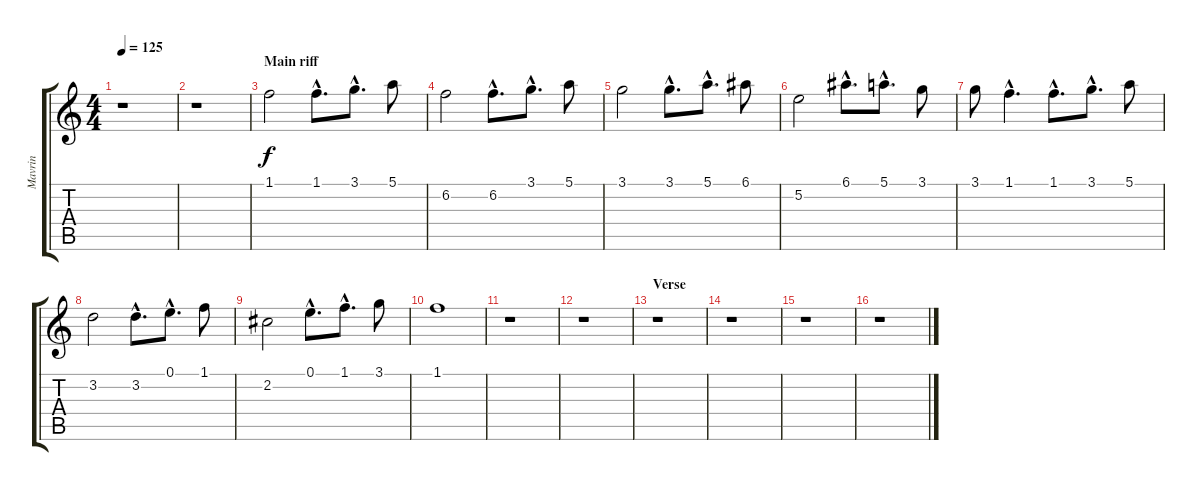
\track ("Mavrin" "Mavrin") {instrument distortionguitar}
\staff {score tabs}
\tuning (E4 B3 G3 D3 A2 E2) {hide}
\ts (4 4)
\tempo 125
\clef g2
\ks c
r.1{dy f} |
r.1 |
\section ("" "Main riff")
1.1.2 1.1{hac}.8{d} 3.1{hac}.8{d} 5.1.8 |
6.2.2 6.2{hac}.8{d} 3.1{hac}.8{d} 5.1.8 |
3.1.2 3.1{hac}.8{d} 5.1{hac}.8{d} 6.1.8 |
5.2.2 6.1{hac}.8{d} 5.1{hac}.8{d} 3.1.8 |
3.1.8 1.1{hac}.4{d} 1.1{hac}.8{d} 3.1{hac}.8{d} 5.1.8 |
3.2.2 3.2{hac}.8{d} 0.1{hac}.8{d} 1.1.8 |
2.2.2 0.1{hac}.8{d} 1.1{hac}.8{d} 3.1.8 |
1.1.1 |
r.1 |
r.1 |
\section ("" "Verse")
r.1 |
r.1 |
r.1 |
r.1
